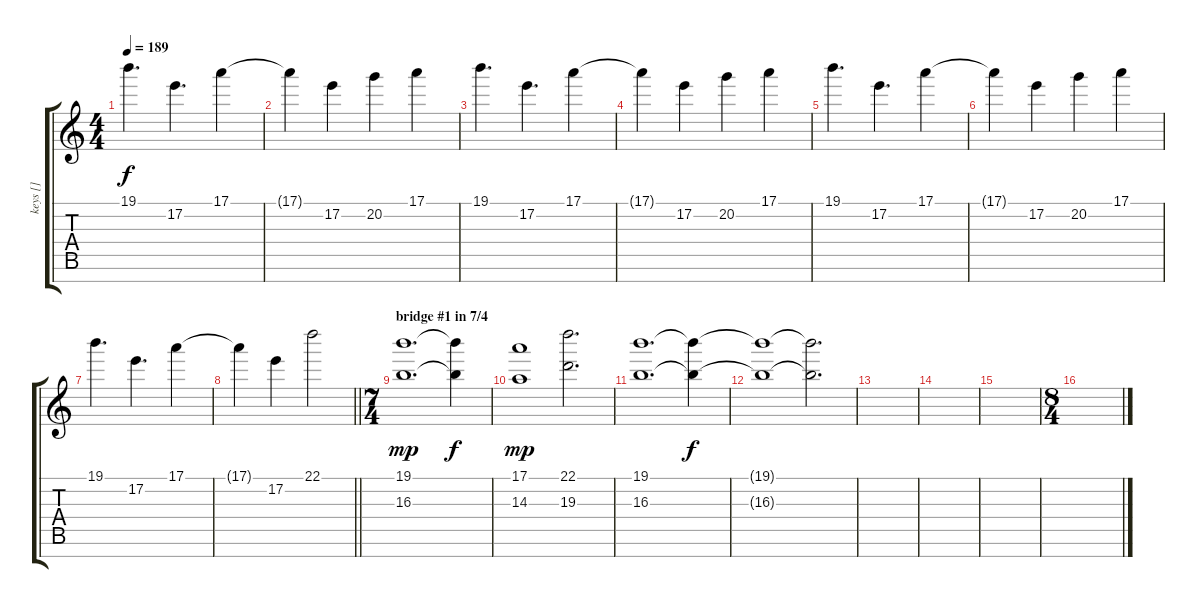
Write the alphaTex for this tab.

\track ("keys []" "keys []") {instrument stringensemble1}
\staff {score tabs}
\tuning (E5 B4 G4 D4 A3 E3 B2) {hide}
\ts (4 4)
\tempo 189
\clef g2
\ks c
19.1.4{d dy f} 17.2.4{d} 17.1.4 |
17.1{t}.4 17.2.4 20.2.4 17.1.4 |
19.1.4{d} 17.2.4{d} 17.1.4 |
17.1{t}.4 17.2.4 20.2.4 17.1.4 |
19.1.4{d} 17.2.4{d} 17.1.4 |
17.1{t}.4 17.2.4 20.2.4 17.1.4 |
19.1.4{d} 17.2.4{d} 17.1.4 |
\barLineRight lightlight
17.1{t}.4 17.2.4 22.1.2 |
\ts (7 4)
\section ("" "bridge #1 in 7/4")
(19.1 16.3).1{d dy mp} (19.1{t} 16.3{t}).4{dy f} |
(17.1 14.3).1{dy mp} (22.1 19.3).2{d} |
(19.1 16.3).1{d} (19.1{t} 16.3{t}).4{dy f} |
(19.1{t} 16.3{t}).1 (19.1{t} 16.3{t}).2{d} |
|
|
|
\ts (8 4)
